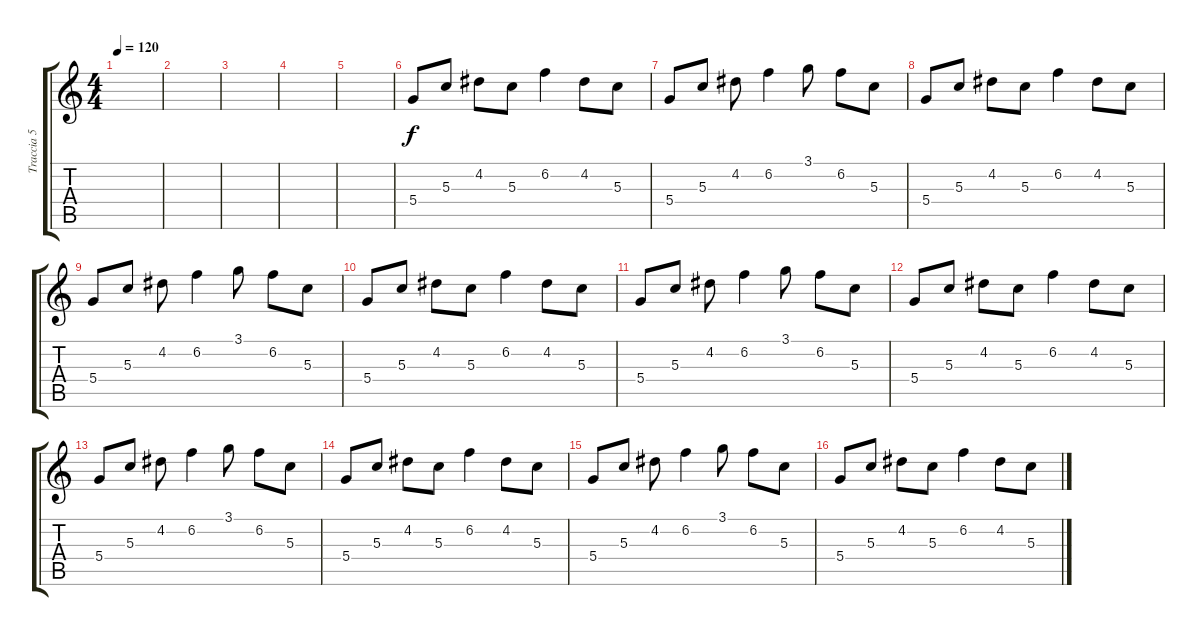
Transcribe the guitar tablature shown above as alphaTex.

\track ("Traccia 5" "Traccia 5") {instrument electricguitarjazz}
\staff {score tabs}
\tuning (E4 B3 G3 D3 A2 E2) {hide}
\ts (4 4)
\tempo 120
\clef g2
\ks c
|
|
|
|
|
5.4.8 5.3.8 4.2.8 5.3.8 6.2.4 4.2.8 5.3.8 |
5.4.8 5.3.8 4.2.8 6.2.4 3.1.8 6.2.8 5.3.8 |
5.4.8 5.3.8 4.2.8 5.3.8 6.2.4 4.2.8 5.3.8 |
5.4.8 5.3.8 4.2.8 6.2.4 3.1.8 6.2.8 5.3.8 |
5.4.8 5.3.8 4.2.8 5.3.8 6.2.4 4.2.8 5.3.8 |
5.4.8 5.3.8 4.2.8 6.2.4 3.1.8 6.2.8 5.3.8 |
5.4.8 5.3.8 4.2.8 5.3.8 6.2.4 4.2.8 5.3.8 |
5.4.8 5.3.8 4.2.8 6.2.4 3.1.8 6.2.8 5.3.8 |
5.4.8 5.3.8 4.2.8 5.3.8 6.2.4 4.2.8 5.3.8 |
5.4.8 5.3.8 4.2.8 6.2.4 3.1.8 6.2.8 5.3.8 |
5.4.8 5.3.8 4.2.8 5.3.8 6.2.4 4.2.8 5.3.8
